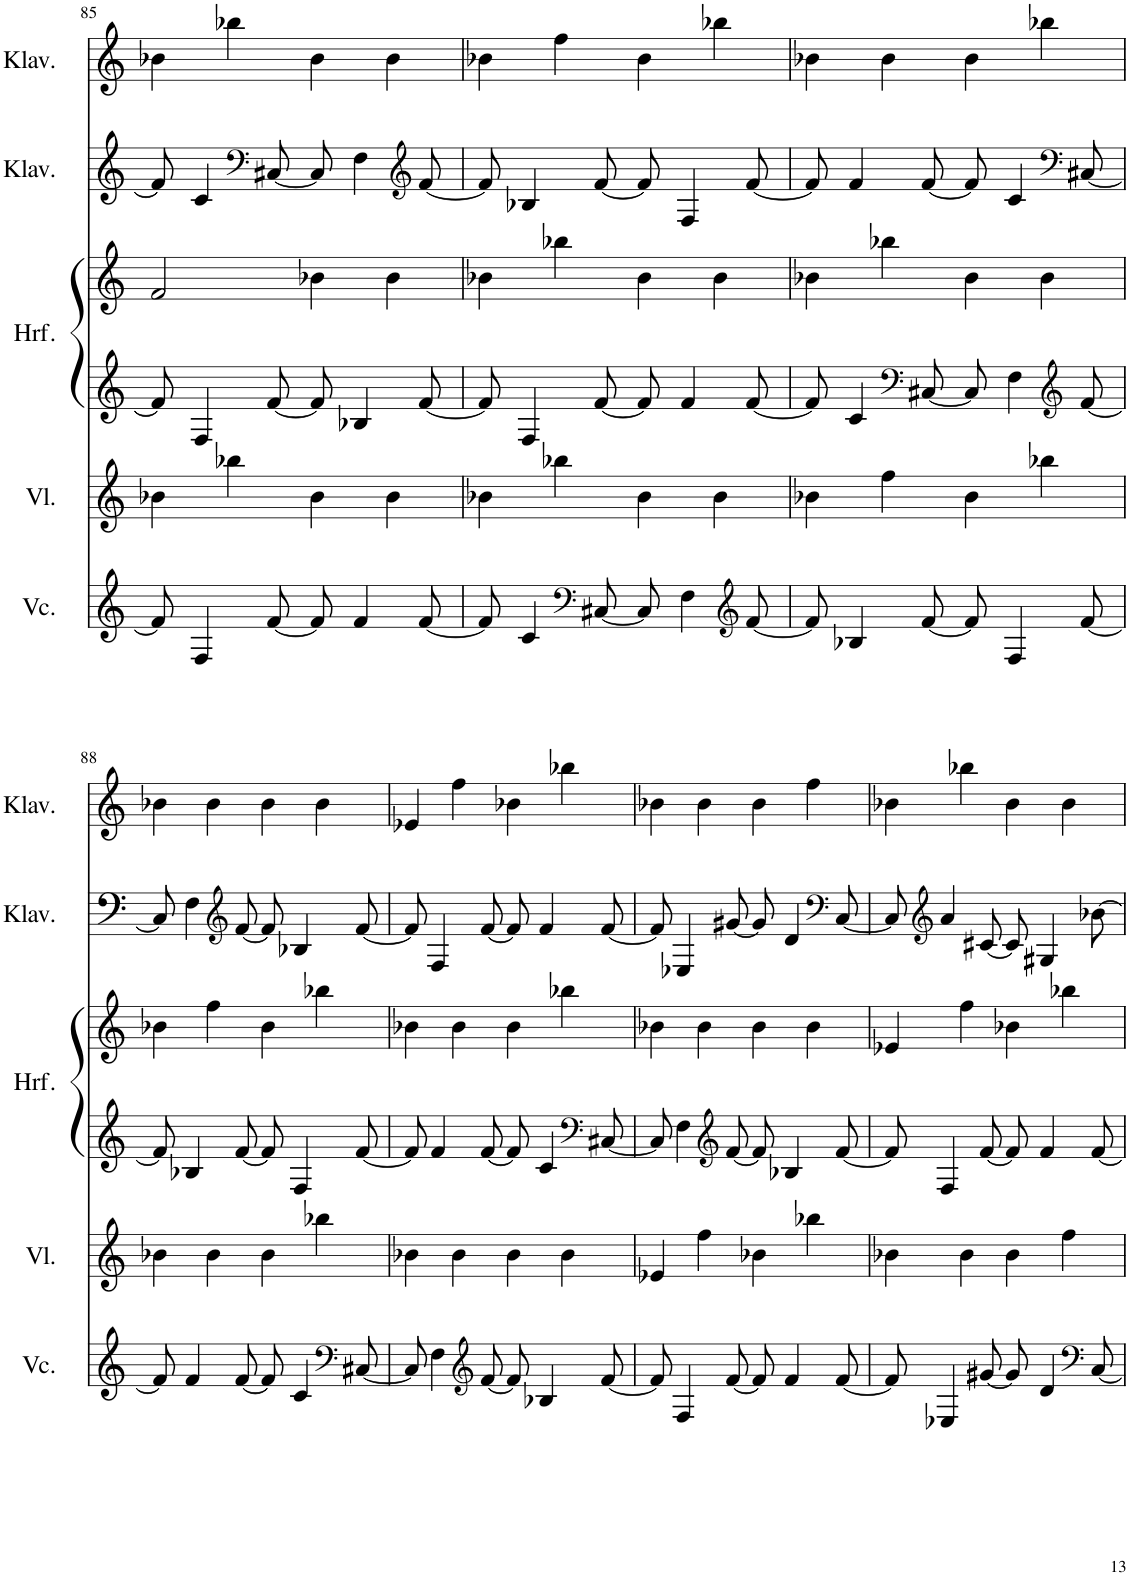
**kern	**kern	**kern	**kern	**kern	**kern
*part5	*part4	*part3	*part3	*part2	*part1
*staff6	*staff5	*staff4	*staff3	*staff2	*staff1
*I"Violoncello	*I"Violine	*I"Harfe	*	*I"Klavier	*I"Klavier
*I'Vc.	*I'Vl.	*I'Hrf.	*	*I'Klav.	*I'Klav.
!!LO:PB:g=z
*clefG2	*clefG2	*clefG2	*clefG2	*clefG2	*clefG2
*k[]	*k[]	*k[]	*k[]	*k[]	*k[]
*M4/4	*M4/4	*M4/4	*M4/4	*M4/4	*M4/4
=85	=85	=85	=85	=85	=85
8f/]	4b-X\	8f/]	2f/	8f/]	4b-X\
4F/	.	4F/	.	4c/	.
.	4bb-X\	.	.	.	4bb-X\
*	*	*	*	*clefF4	*
[8f/	.	[8f/	.	[8C#X/	.
8f/]	4b-\	8f/]	4b-X\	8C#/]	4b-\
4f/	.	4B-X/	.	4F\	.
.	4b-\	.	4b-\	.	4b-\
*	*	*	*	*clefG2	*
[8f/	.	[8f/	.	[8f/	.
=86	=86	=86	=86	=86	=86
8f/]	4b-X\	8f/]	4b-X\	8f/]	4b-X\
4c/	.	4F/	.	4B-X/	.
.	4bb-X\	.	4bb-X\	.	4ff\
*clefF4	*	*	*	*	*
[8C#X/	.	[8f/	.	[8f/	.
8C#/]	4b-\	8f/]	4b-\	8f/]	4b-\
4F\	.	4f/	.	4F/	.
.	4b-\	.	4b-\	.	4bb-X\
*clefG2	*	*	*	*	*
[8f/	.	[8f/	.	[8f/	.
=87	=87	=87	=87	=87	=87
8f/]	4b-X\	8f/]	4b-X\	8f/]	4b-X\
4B-X/	.	4c/	.	4f/	.
.	4ff\	.	4bb-X\	.	4b-\
*	*	*clefF4	*	*	*
[8f/	.	[8C#X/	.	[8f/	.
8f/]	4b-\	8C#/]	4b-\	8f/]	4b-\
4F/	.	4F\	.	4c/	.
.	4bb-X\	.	4b-\	.	4bb-X\
*	*	*clefG2	*	*clefF4	*
[8f/	.	[8f/	.	[8C#X/	.
!!LO:LB:g=z
=88	=88	=88	=88	=88	=88
8f/]	4b-X\	8f/]	4b-X\	8C#/]	4b-X\
4f/	.	4B-X/	.	4F\	.
.	4b-\	.	4ff\	.	4b-\
*	*	*	*	*clefG2	*
[8f/	.	[8f/	.	[8f/	.
8f/]	4b-\	8f/]	4b-\	8f/]	4b-\
4c/	.	4F/	.	4B-X/	.
.	4bb-X\	.	4bb-X\	.	4b-\
*clefF4	*	*	*	*	*
[8C#X/	.	[8f/	.	[8f/	.
=89	=89	=89	=89	=89	=89
8C#/]	4b-X\	8f/]	4b-X\	8f/]	4e-X/
4F\	.	4f/	.	4F/	.
.	4b-\	.	4b-\	.	4ff\
*clefG2	*	*	*	*	*
[8f/	.	[8f/	.	[8f/	.
8f/]	4b-\	8f/]	4b-\	8f/]	4b-X\
4B-X/	.	4c/	.	4f/	.
.	4b-\	.	4bb-X\	.	4bb-X\
*	*	*clefF4	*	*	*
[8f/	.	[8C#X/	.	[8f/	.
=90	=90	=90	=90	=90	=90
8f/]	4e-X/	8C#/]	4b-X\	8f/]	4b-X\
4F/	.	4F\	.	4E-X/	.
.	4ff\	.	4b-\	.	4b-\
*	*	*clefG2	*	*	*
[8f/	.	[8f/	.	[8g#X/	.
8f/]	4b-X\	8f/]	4b-\	8g#/]	4b-\
4f/	.	4B-X/	.	4d/	.
.	4bb-X\	.	4b-\	.	4ff\
*	*	*	*	*clefF4	*
[8f/	.	[8f/	.	[8C/	.
=91	=91	=91	=91	=91	=91
8f/]	4b-X\	8f/]	4e-X/	8C/]	4b-X\
*	*	*	*	*clefG2	*
4E-X/	.	4F/	.	4a/	.
.	4b-\	.	4ff\	.	4bb-X\
[8g#X/	.	[8f/	.	[8c#X/	.
8g#/]	4b-\	8f/]	4b-X\	8c#/]	4b-\
4d/	.	4f/	.	4G#X/	.
.	4ff\	.	4bb-X\	.	4b-\
*clefF4	*	*	*	*	*
[8C/	.	[8f/	.	[8b-X\	.
=	=	=	=	=	=
*-	*-	*-	*-	*-	*-
